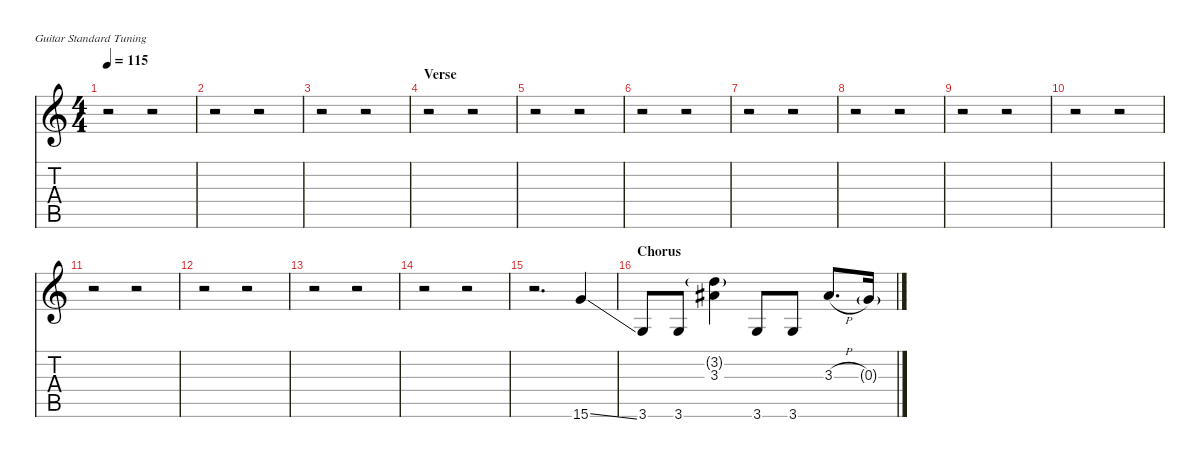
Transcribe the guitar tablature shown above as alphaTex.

\defaultSystemsLayout 4
\hideDynamics
\bracketExtendMode nobrackets
\singleTrackTrackNamePolicy hidden
\multiTrackTrackNamePolicy hidden
\otherSystemsTrackNameOrientation horizontal
\track ("Overdriven" "od.guit.") {instrument overdrivenguitar}
\staff {score tabs}
\tuning (E4 B3 G3 D3 A2 E2)
\ts (4 4)
\tempo 115
\clef g2
\ks c
r.2{dy f beam Down} r.2{beam Down} |
r.2{beam Down} r.2{beam Down} |
r.2{beam Down} r.2{beam Down} |
\section ("" "Verse")
r.2{beam Down} r.2{beam Down} |
r.2{beam Down} r.2{beam Down} |
r.2{beam Down} r.2{beam Down} |
r.2{beam Down} r.2{beam Down} |
r.2{beam Down} r.2{beam Down} |
r.2{beam Down} r.2{beam Down} |
r.2{beam Down} r.2{beam Down} |
r.2{beam Down} r.2{beam Down} |
r.2{beam Down} r.2{beam Down} |
r.2{beam Down} r.2{beam Down} |
r.2{beam Down} r.2{beam Down} |
r.2{d beam Down} 15.6{ss}.4{beam Up} |
\section ("" "Chorus")
3.6.8{beam Up} 3.6.8{beam Up} (3.2{g} 3.3{acc #}).4{beam Down} 3.6.8{beam Up} 3.6.8{beam Up} 3.3{h acc #}.8{d beam Up} 0.3{g}.16{beam Up}
